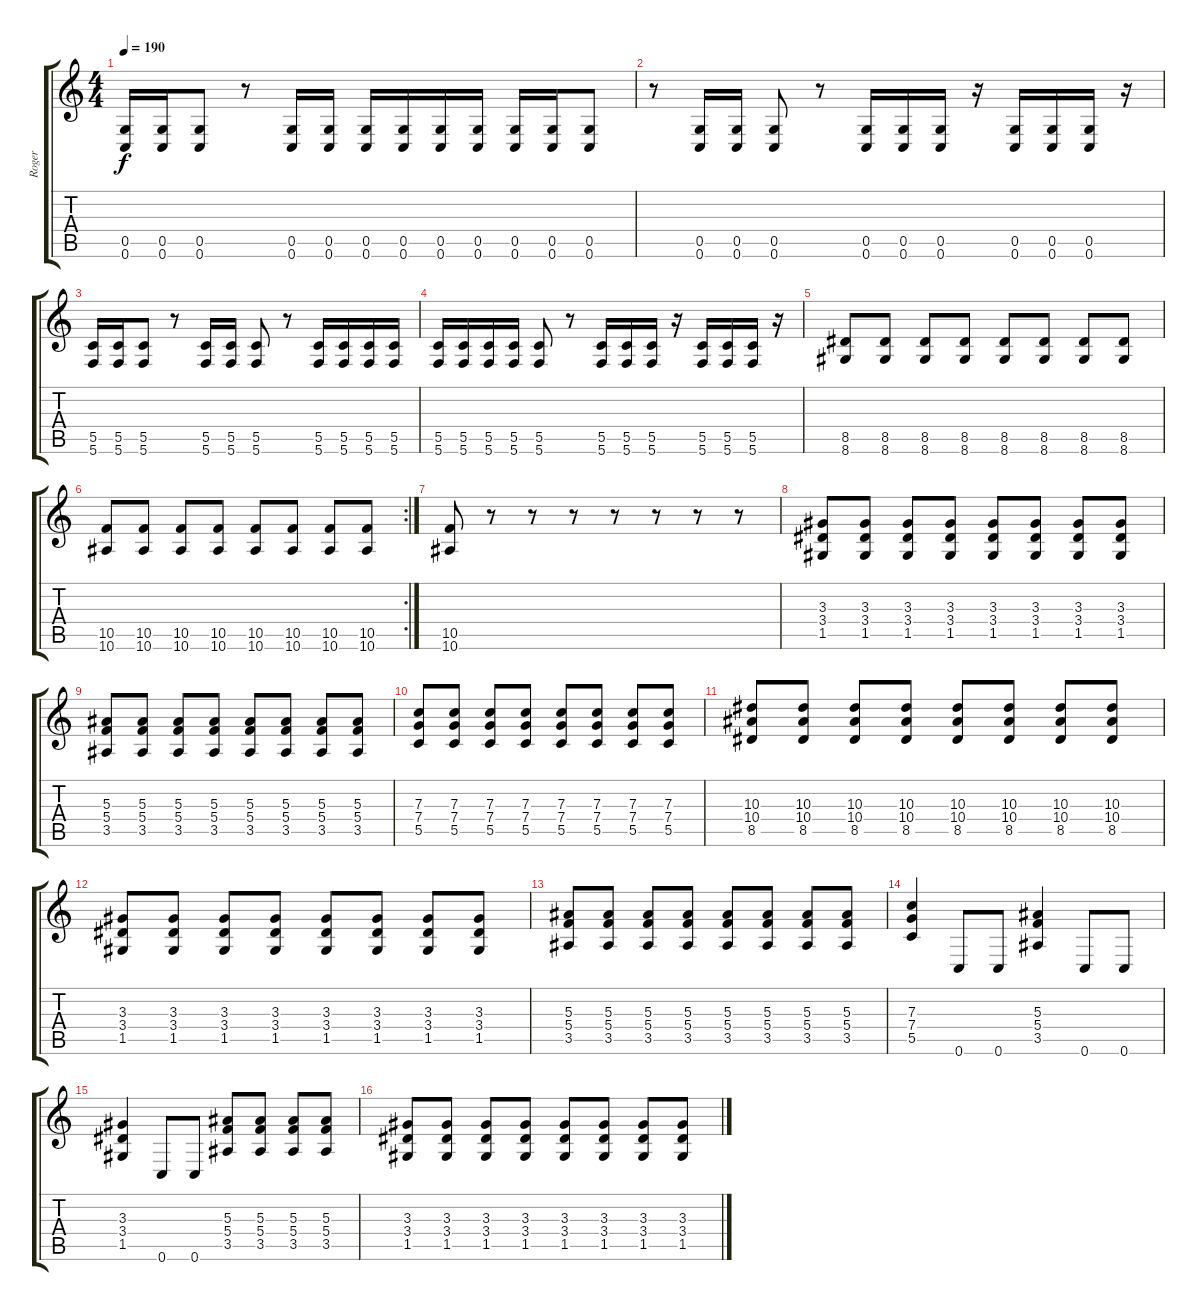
\track ("Roger" "Roger") {instrument distortionguitar}
\staff {score tabs}
\tuning (D4 A3 F3 C3 G2 C2) {hide}
\ts (4 4)
\tempo 190
\clef g2
\ks c
(0.5 0.6).16{dy f} (0.5 0.6).16 (0.5 0.6).8 r.8 (0.5 0.6).16 (0.5 0.6).16 (0.5 0.6).16 (0.5 0.6).16 (0.5 0.6).16 (0.5 0.6).16 (0.5 0.6).16 (0.5 0.6).16 (0.5 0.6).8 |
r.8 (0.5 0.6).16 (0.5 0.6).16 (0.5 0.6).8 r.8 (0.5 0.6).16 (0.5 0.6).16 (0.5 0.6).16 r.16 (0.5 0.6).16 (0.5 0.6).16 (0.5 0.6).16 r.16 |
(5.5 5.6).16 (5.5 5.6).16 (5.5 5.6).8 r.8 (5.5 5.6).16 (5.5 5.6).16 (5.5 5.6).8 r.8 (5.5 5.6).16 (5.5 5.6).16 (5.5 5.6).16 (5.5 5.6).16 |
(5.5 5.6).16 (5.5 5.6).16 (5.5 5.6).16 (5.5 5.6).16 (5.5 5.6).8 r.8 (5.5 5.6).16 (5.5 5.6).16 (5.5 5.6).16 r.16 (5.5 5.6).16 (5.5 5.6).16 (5.5 5.6).16 r.16 |
(8.5 8.6).8 (8.5 8.6).8 (8.5 8.6).8 (8.5 8.6).8 (8.5 8.6).8 (8.5 8.6).8 (8.5 8.6).8 (8.5 8.6).8 |
\rc 2
(10.5 10.6).8 (10.5 10.6).8 (10.5 10.6).8 (10.5 10.6).8 (10.5 10.6).8 (10.5 10.6).8 (10.5 10.6).8 (10.5 10.6).8 |
(10.5 10.6).8 r.8 r.8 r.8 r.8 r.8 r.8 r.8 |
(3.3 3.4 1.5).8 (3.3 3.4 1.5).8 (3.3 3.4 1.5).8 (3.3 3.4 1.5).8 (3.3 3.4 1.5).8 (3.3 3.4 1.5).8 (3.3 3.4 1.5).8 (3.3 3.4 1.5).8 |
(5.3 5.4 3.5).8 (5.3 5.4 3.5).8 (5.3 5.4 3.5).8 (5.3 5.4 3.5).8 (5.3 5.4 3.5).8 (5.3 5.4 3.5).8 (5.3 5.4 3.5).8 (5.3 5.4 3.5).8 |
(7.3 7.4 5.5).8 (7.3 7.4 5.5).8 (7.3 7.4 5.5).8 (7.3 7.4 5.5).8 (7.3 7.4 5.5).8 (7.3 7.4 5.5).8 (7.3 7.4 5.5).8 (7.3 7.4 5.5).8 |
(10.3 10.4 8.5).8 (10.3 10.4 8.5).8 (10.3 10.4 8.5).8 (10.3 10.4 8.5).8 (10.3 10.4 8.5).8 (10.3 10.4 8.5).8 (10.3 10.4 8.5).8 (10.3 10.4 8.5).8 |
(3.3 3.4 1.5).8 (3.3 3.4 1.5).8 (3.3 3.4 1.5).8 (3.3 3.4 1.5).8 (3.3 3.4 1.5).8 (3.3 3.4 1.5).8 (3.3 3.4 1.5).8 (3.3 3.4 1.5).8 |
(5.3 5.4 3.5).8 (5.3 5.4 3.5).8 (5.3 5.4 3.5).8 (5.3 5.4 3.5).8 (5.3 5.4 3.5).8 (5.3 5.4 3.5).8 (5.3 5.4 3.5).8 (5.3 5.4 3.5).8 |
(7.3 7.4 5.5).4 0.6.8 0.6.8 (5.3 5.4 3.5).4 0.6.8 0.6.8 |
(3.3 3.4 1.5).4 0.6.8 0.6.8 (5.3 5.4 3.5).8 (5.3 5.4 3.5).8 (5.3 5.4 3.5).8 (5.3 5.4 3.5).8 |
(3.3 3.4 1.5).8 (3.3 3.4 1.5).8 (3.3 3.4 1.5).8 (3.3 3.4 1.5).8 (3.3 3.4 1.5).8 (3.3 3.4 1.5).8 (3.3 3.4 1.5).8 (3.3 3.4 1.5).8
